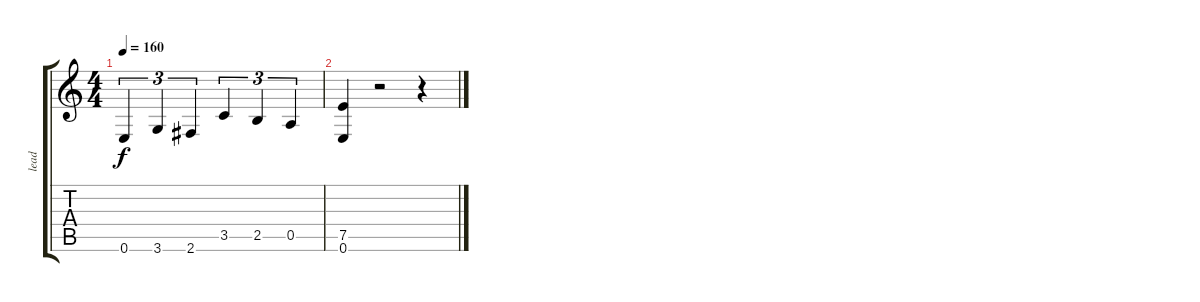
\track ("lead" "lead") {instrument distortionguitar}
\staff {score tabs}
\tuning (E4 B3 G3 D3 A2 E2) {hide}
\ts (4 4)
\tempo 160
\clef g2
\ks c
0.6.4{tu (3 2) dy f} 3.6.4{tu (3 2)} 2.6.4{tu (3 2)} 3.5.4{tu (3 2)} 2.5.4{tu (3 2)} 0.5.4{tu (3 2)} |
(7.5 0.6).4 r.2 r.4
